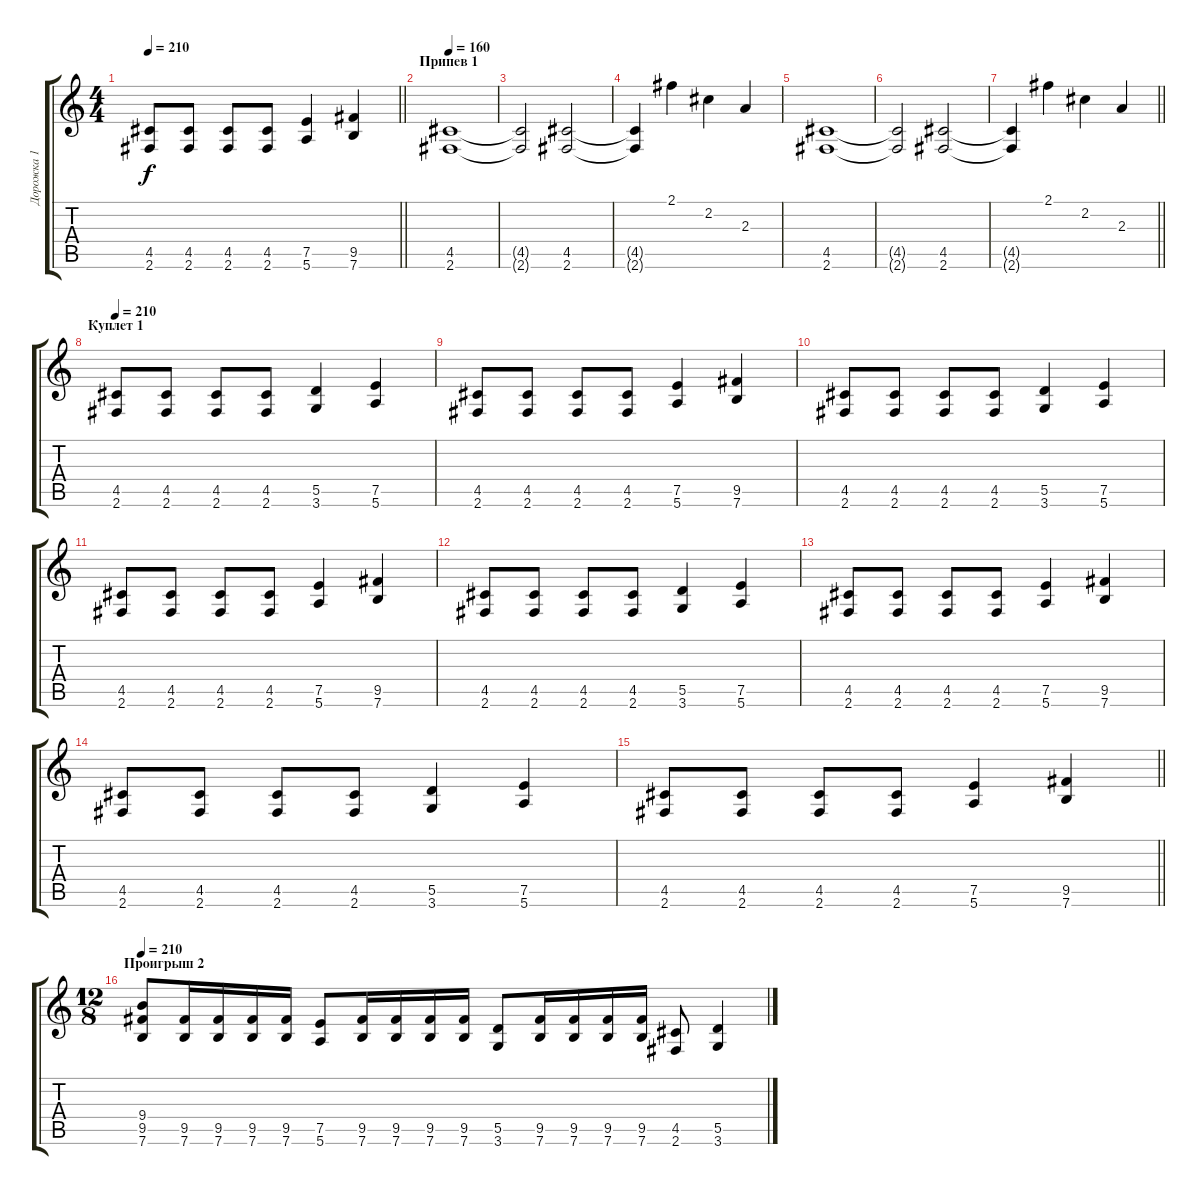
\track ("Дорожка 1" "Дорожка 1") {instrument overdrivenguitar}
\staff {score tabs}
\tuning (E4 B3 G3 D3 A2 E2) {hide}
\ts (4 4)
\tempo 210
\clef g2
\barLineRight lightlight
\ks c
(4.5 2.6).8{dy f} (4.5 2.6).8 (4.5 2.6).8 (4.5 2.6).8 (7.5 5.6).4 (9.5 7.6).4 |
\section ("" "Припев 1")
\tempo 160
(4.5 2.6).1 |
(4.5{t} 2.6{t}).2 (4.5 2.6).2 |
(4.5{t} 2.6{t}).4 2.1.4 2.2.4 2.3.4 |
(4.5 2.6).1 |
(4.5{t} 2.6{t}).2 (4.5 2.6).2 |
\barLineRight lightlight
(4.5{t} 2.6{t}).4 2.1.4 2.2.4 2.3.4 |
\section ("" "Куплет 1")
\tempo 210
(4.5 2.6).8 (4.5 2.6).8 (4.5 2.6).8 (4.5 2.6).8 (5.5 3.6).4 (7.5 5.6).4 |
(4.5 2.6).8 (4.5 2.6).8 (4.5 2.6).8 (4.5 2.6).8 (7.5 5.6).4 (9.5 7.6).4 |
(4.5 2.6).8 (4.5 2.6).8 (4.5 2.6).8 (4.5 2.6).8 (5.5 3.6).4 (7.5 5.6).4 |
(4.5 2.6).8 (4.5 2.6).8 (4.5 2.6).8 (4.5 2.6).8 (7.5 5.6).4 (9.5 7.6).4 |
(4.5 2.6).8 (4.5 2.6).8 (4.5 2.6).8 (4.5 2.6).8 (5.5 3.6).4 (7.5 5.6).4 |
(4.5 2.6).8 (4.5 2.6).8 (4.5 2.6).8 (4.5 2.6).8 (7.5 5.6).4 (9.5 7.6).4 |
(4.5 2.6).8 (4.5 2.6).8 (4.5 2.6).8 (4.5 2.6).8 (5.5 3.6).4 (7.5 5.6).4 |
\barLineRight lightlight
(4.5 2.6).8 (4.5 2.6).8 (4.5 2.6).8 (4.5 2.6).8 (7.5 5.6).4 (9.5 7.6).4 |
\ts (12 8)
\section ("" "Проигрыш 2")
\tempo 210
(9.4 9.5 7.6).8 (9.5 7.6).16 (9.5 7.6).16 (9.5 7.6).16 (9.5 7.6).16 (7.5 5.6).8 (9.5 7.6).16 (9.5 7.6).16 (9.5 7.6).16 (9.5 7.6).16 (5.5 3.6).8 (9.5 7.6).16 (9.5 7.6).16 (9.5 7.6).16 (9.5 7.6).16 (4.5 2.6).8 (5.5 3.6).4
